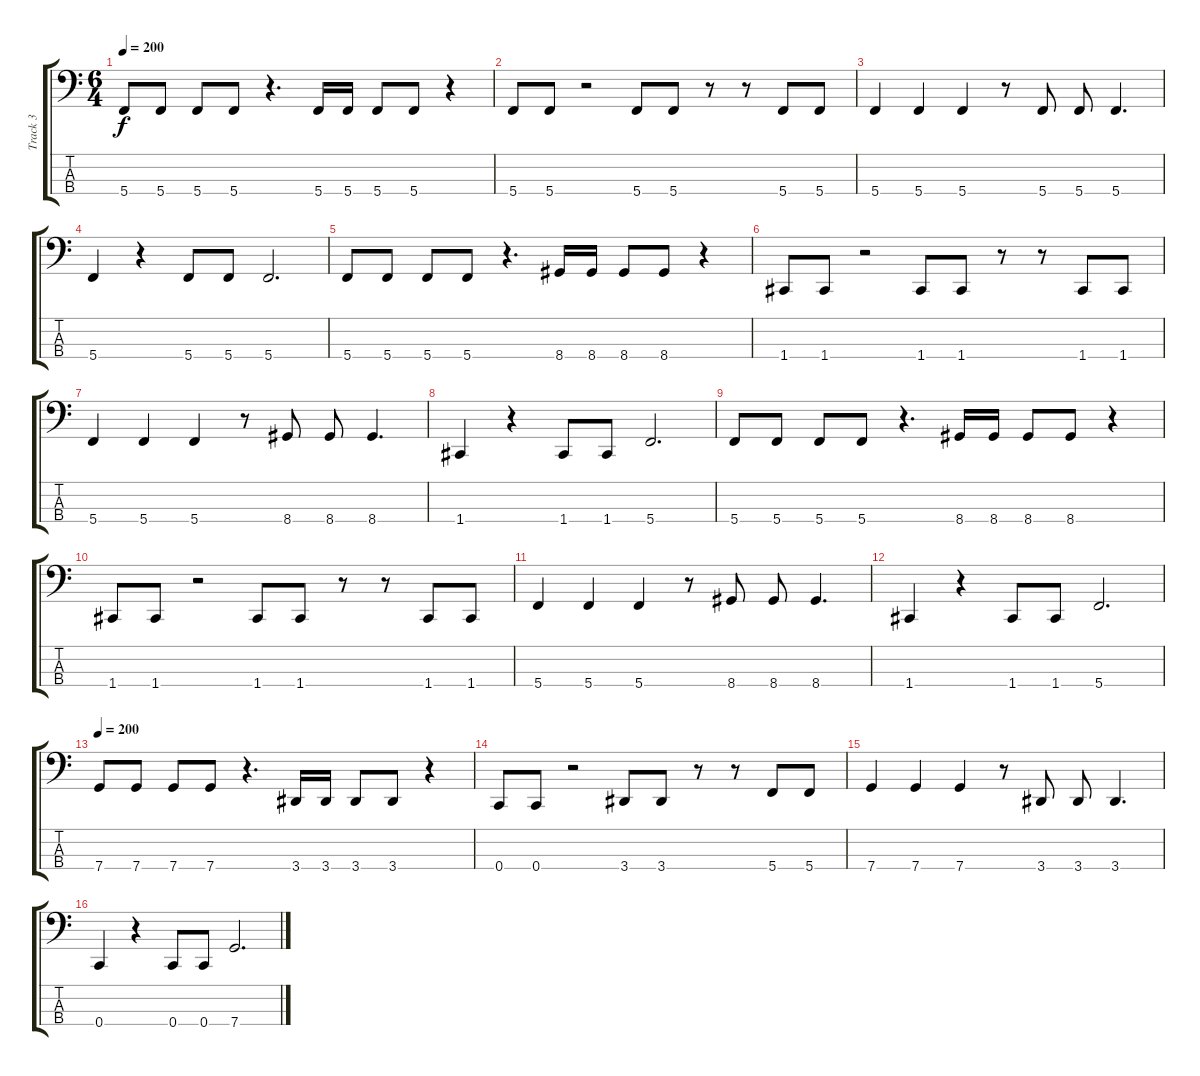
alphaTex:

\track ("Track 3" "Track 3") {instrument electricbasspick}
\staff {score tabs}
\tuning (F2 C2 G1 C1) {hide}
\ts (6 4)
\tempo 200
\clef f4
\ks c
5.4.8{dy f} 5.4.8 5.4.8 5.4.8 r.4{d} 5.4.16 5.4.16 5.4.8 5.4.8 r.4 |
5.4.8 5.4.8 r.2 5.4.8 5.4.8 r.8 r.8 5.4.8 5.4.8 |
5.4.4 5.4.4 5.4.4 r.8 5.4.8 5.4.8 5.4.4{d} |
5.4.4 r.4 5.4.8 5.4.8 5.4.2{d} |
5.4.8 5.4.8 5.4.8 5.4.8 r.4{d} 8.4.16 8.4.16 8.4.8 8.4.8 r.4 |
1.4.8 1.4.8 r.2 1.4.8 1.4.8 r.8 r.8 1.4.8 1.4.8 |
5.4.4 5.4.4 5.4.4 r.8 8.4.8 8.4.8 8.4.4{d} |
1.4.4 r.4 1.4.8 1.4.8 5.4.2{d} |
5.4.8 5.4.8 5.4.8 5.4.8 r.4{d} 8.4.16 8.4.16 8.4.8 8.4.8 r.4 |
1.4.8 1.4.8 r.2 1.4.8 1.4.8 r.8 r.8 1.4.8 1.4.8 |
5.4.4 5.4.4 5.4.4 r.8 8.4.8 8.4.8 8.4.4{d} |
1.4.4 r.4 1.4.8 1.4.8 5.4.2{d} |
\tempo 200
7.4.8{volume 11} 7.4.8 7.4.8 7.4.8 r.4{d} 3.4.16 3.4.16 3.4.8 3.4.8 r.4 |
0.4.8 0.4.8 r.2 3.4.8 3.4.8 r.8 r.8 5.4.8 5.4.8 |
7.4.4 7.4.4 7.4.4 r.8 3.4.8 3.4.8 3.4.4{d} |
0.4.4 r.4 0.4.8 0.4.8 7.4.2{d}
